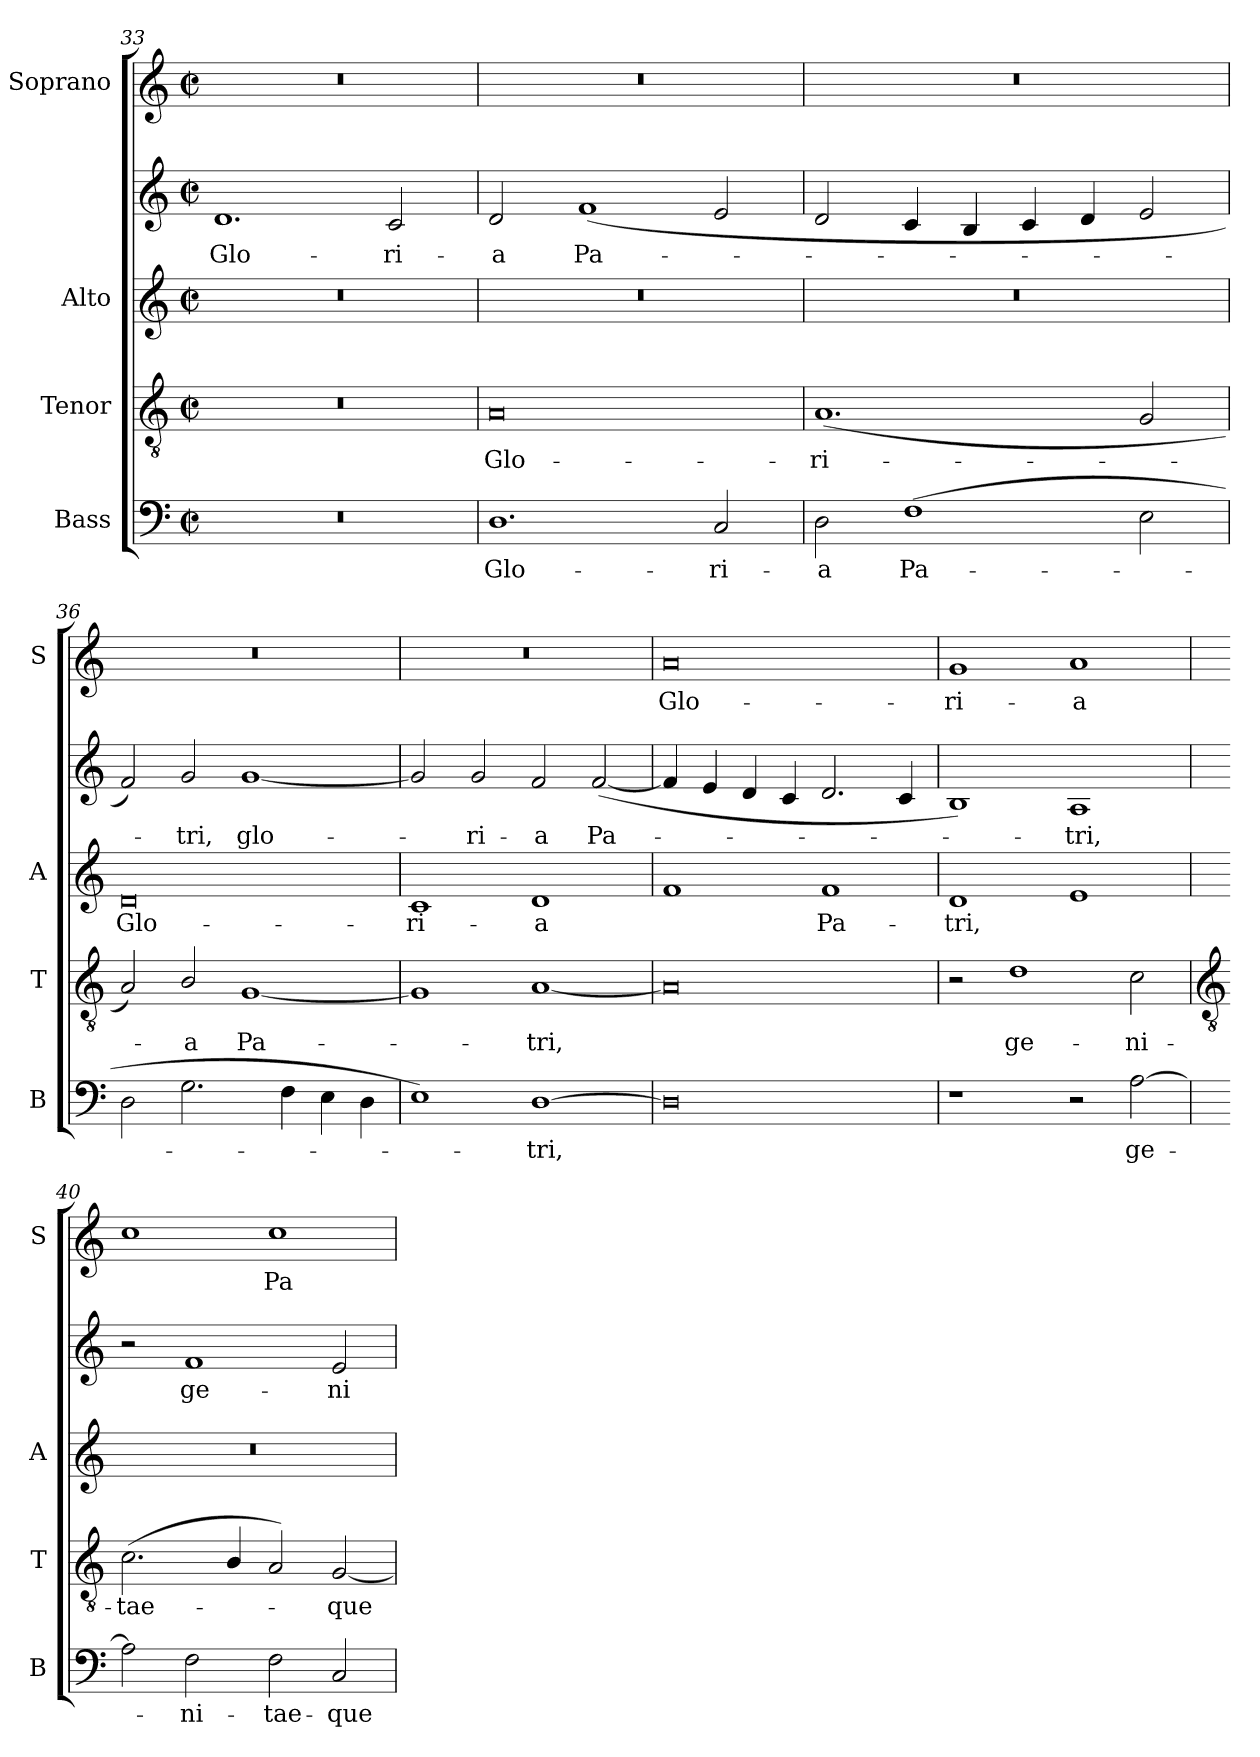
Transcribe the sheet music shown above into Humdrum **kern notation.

**kern	**text	**kern	**text	**kern	**text	**kern	**text	**kern	**text
*part4	*part4	*part3	*part3	*part2	*part2	*part2	*part2	*part1	*part1
*staff5	*staff5	*staff4	*staff4	*staff3	*staff3	*staff2	*staff2	*staff1	*staff1
*I"Bass	*	*I"Tenor	*	*I"Alto	*	*	*	*I"Soprano	*
*I'B	*	*I'T	*	*I'A	*	*	*	*I'S	*
!!LO:LB:g=z
*clefF4	*	*clefGv2	*	*clefG2	*	*clefG2	*	*clefG2	*
*k[]	*	*k[]	*	*k[]	*	*k[]	*	*k[]	*
*C:	*	*C:	*	*C:	*	*C:	*	*C:	*
*M4/2	*	*M4/2	*	*M4/2	*	*M4/2	*	*M4/2	*
*met(c|)	*	*met(c|)	*	*met(c|)	*	*met(c|)	*	*met(c|)	*
=33	=33	=33	=33	=33	=33	=33	=33	=33	=33
!	!	!	!	!	!	!	!LO:LY:b	!	!
0r	.	0r	.	0r	.	1.d	Glo-	0r	.
!	!	!	!	!	!	!	!LO:LY:b	!	!
.	.	.	.	.	.	2c	-ri-	.	.
=34	=34	=34	=34	=34	=34	=34	=34	=34	=34
!	!LO:LY:b	!	!LO:LY:b	!	!	!	!LO:LY:b	!	!
1.D	Glo-	0A	Glo-	0r	.	2d	-a	0r	.
!	!	!	!	!	!	!	!LO:LY:b	!	!
.	.	.	.	.	.	(<1f	Pa-	.	.
!	!LO:LY:b	!	!	!	!	!	!	!	!
2C	-ri-	.	.	.	.	2e	.	.	.
=35	=35	=35	=35	=35	=35	=35	=35	=35	=35
!	!LO:LY:b	!	!LO:LY:b	!	!	!	!	!	!
2D	-a	(<1.A	-ri-	0r	.	2d	.	0r	.
!	!LO:LY:b	!	!	!	!	!	!	!	!
(>1F	Pa-	.	.	.	.	4c	.	.	.
.	.	.	.	.	.	4B	.	.	.
.	.	.	.	.	.	4c	.	.	.
.	.	.	.	.	.	4d	.	.	.
2E	.	2G	.	.	.	2e	.	.	.
=36	=36	=36	=36	=36	=36	=36	=36	=36	=36
!	!	!	!	!	!LO:LY:b	!	!	!	!
2D	.	2A)	.	0d	Glo-	2f)	.	0r	.
!	!	!	!LO:LY:b	!	!	!	!LO:LY:b	!	!
2.G	.	2B/	a	.	.	2g	tri,	.	.
!	!	!	!LO:LY:b	!	!	!	!LO:LY:b	!	!
.	.	[1G	Pa-	.	.	[1g	glo-	.	.
4F	.	.	.	.	.	.	.	.	.
4E	.	.	.	.	.	.	.	.	.
4D	.	.	.	.	.	.	.	.	.
=37	=37	=37	=37	=37	=37	=37	=37	=37	=37
!	!	!	!	!	!LO:LY:b	!	!	!	!
1E)	.	1G]	.	1c	ri-	2g]	.	0r	.
!	!	!	!	!	!	!	!LO:LY:b	!	!
.	.	.	.	.	.	2g	-ri-	.	.
!	!LO:LY:b	!	!LO:LY:b	!	!LO:LY:b	!	!LO:LY:b	!	!
[1D	tri,	[1A	tri,	1d	-a	2f	-a	.	.
!	!	!	!	!	!	!	!LO:LY:b	!	!
.	.	.	.	.	.	(<[2f	Pa-	.	.
=38	=38	=38	=38	=38	=38	=38	=38	=38	=38
!	!	!	!	!	!	!	!	!	!LO:LY:b
0D]	.	0A]	.	1f	.	4f]	.	0a	Glo-
.	.	.	.	.	.	4e	.	.	.
.	.	.	.	.	.	4d	.	.	.
.	.	.	.	.	.	4c	.	.	.
!	!	!	!	!	!LO:LY:b	!	!	!	!
.	.	.	.	1f	Pa-	2.d	.	.	.
.	.	.	.	.	.	4c	.	.	.
=39	=39	=39	=39	=39	=39	=39	=39	=39	=39
!	!	!	!	!	!LO:LY:b	!	!	!	!LO:LY:b
1r	.	2r	.	1d	tri,	1B)	.	1g	-ri-
!	!	!	!LO:LY:b	!	!	!	!	!	!
.	.	1d	ge-	.	.	.	.	.	.
!	!	!	!	!	!	!	!LO:LY:b	!	!LO:LY:b
2r	.	.	.	1e	.	1A	-tri,	1a	-a
!	!LO:LY:b	!	!LO:LY:b	!	!	!	!	!	!
[2A	ge-	2c	-ni-	.	.	.	.	.	.
!!LO:LB:g=z
=40	=40	=40	=40	=40	=40	=40	=40	=40	=40
*	*	*clefGv2	*	*	*	*	*	*	*
!	!	!	!LO:LY:b	!	!	!	!	!	!
2A]	.	(<2.c	-tae-	0r	.	2r	.	1cc	.
!	!LO:LY:b	!	!	!	!	!	!LO:LY:b	!	!
2F	ni-	.	.	.	.	1f	ge-	.	.
.	.	4B/	.	.	.	.	.	.	.
!	!LO:LY:b	!	!	!	!	!	!	!	!LO:LY:b
2F	-tae-	2A)	.	.	.	.	.	1cc	Pa-
!	!LO:LY:b	!	!LO:LY:b	!	!	!	!LO:LY:b	!	!
2C	-que	[2G	que	.	.	2e	-ni-	.	.
=	=	=	=	=	=	=	=	=	=
*-	*-	*-	*-	*-	*-	*-	*-	*-	*-
